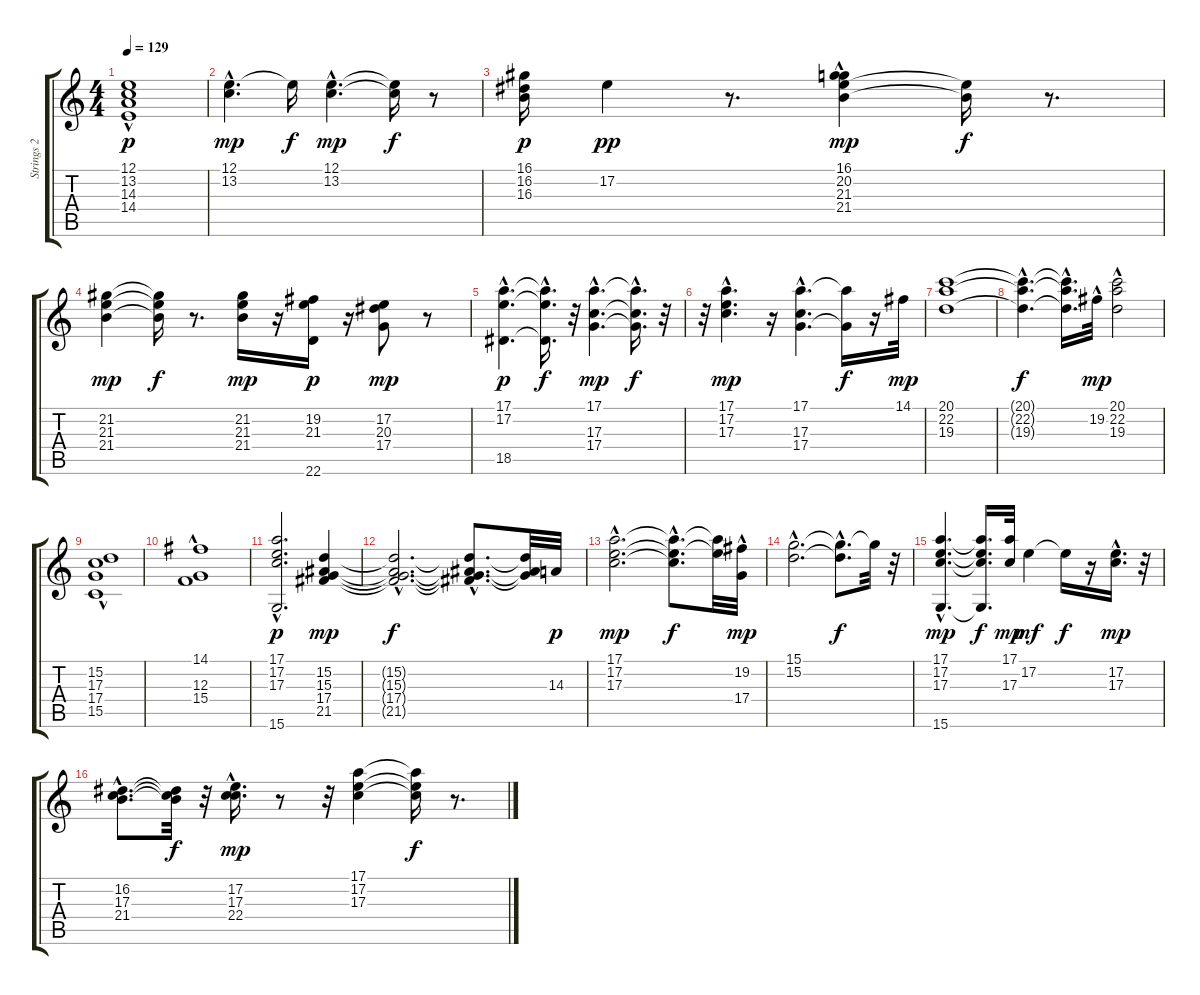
\track ("Strings 2" "Strings 2") {instrument stringensemble1}
\staff {score tabs}
\tuning (E4 B3 G3 D3 A2 E2) {hide}
\ts (4 4)
\tempo 129
\clef g2
\ks c
(12.1{hac} 13.2{hac} 14.3 14.4).1{dy p} |
(12.1{hac} 13.2{hac}).4{d dy mp} 12.1{t}.16{dy f} (12.1{hac} 13.2{hac}).4{d dy mp} (12.1{t} 13.2{t}).16{dy f} r.8 |
(16.1 16.2 16.3).16{dy p} 17.2.4{dy pp} r.8{d} (16.1{hac} 20.2 21.3 21.4).4{dy mp} (21.3{t} 21.4{t}).16{dy f} r.8{d} |
(21.2 21.3 21.4).4{dy mp} (21.2{t} 21.3{t} 21.4{t}).16{dy f} r.8{d} (21.2 21.3 21.4).16{dy mp} r.16 (19.2 21.3 22.6).16{dy p} r.16 (17.2 20.3 17.4).8{dy mp} r.8 |
(17.1{hac} 17.2{hac} 18.5{hac}).4{d dy p} (17.1{hac t} 17.2{hac t} 18.5{t}).16{d dy f} r.32 (17.1{hac} 17.3{hac} 17.4{hac}).4{d dy mp} (17.1{hac t} 17.3{hac t} 17.4{hac t}).16{d dy f} r.32 |
r.32 (17.1 17.2{hac} 17.3).4{d dy mp} r.16 (17.1{hac} 17.3 17.4{hac}).4{d} (17.1{t} 17.4{t}).16{dy f} r.16 14.1.32{dy mp} |
(20.1 22.2 19.3).1 |
(20.1{hac t} 22.2{hac t} 19.3{hac t}).4{d dy f} (20.1{hac t} 22.2{hac t} 19.3{hac t}).16{d} 19.2{hac}.32{dy mp} (20.1 22.2 19.3{hac}).2 |
(15.2 17.3 17.4{hac} 15.5{hac}).1 |
(14.1 12.3 15.4{hac}).1 |
(17.1{hac} 17.2{hac} 17.3 15.6{hac}).2{d dy p} (15.2 15.3 17.4 21.5).4{dy mp} |
(15.2{hac t} 15.3{hac t} 17.4{hac t} 21.5{hac t}).2{d dy f} (15.2{hac t} 15.3{hac t} 17.4{hac t} 21.5{t}).8{d} (15.2{t} 15.3{t} 17.4{t}).32 14.3.32{dy p} |
(17.1{hac} 17.2{hac} 17.3{hac}).2{d dy mp} (17.1{hac t} 17.2{hac t} 17.3{t}).8{d dy f} (17.1{t} 17.2{t}).32 (19.2{hac} 17.4{hac}).32{dy mp} |
(15.1{hac} 15.2{hac}).2{d} (15.1{hac t} 15.2{t}).8{d dy f} 15.1{t}.32 r.32 |
(17.1{hac} 17.2{hac} 17.3{hac} 15.6{hac}).4{d dy mp} (17.1{t} 17.2{t} 17.3{t} 15.6{t}).16{d dy f} (17.1 17.3).32{dy mp} 17.2.4{dy mf} 17.2{t}.16{dy f} r.16 (17.2{hac} 17.3).16{d dy mp} r.32 |
(16.2{hac} 17.3{hac} 21.4{hac}).8{d} (16.2{t} 17.3{t} 21.4{t}).32{dy f} r.32 (17.2{hac} 17.3{hac} 22.4{hac}).16{d dy mp} r.8 r.32 (17.1 17.2 17.3).4 (17.1{t} 17.2{t} 17.3{t}).16{dy f} r.8{d}
